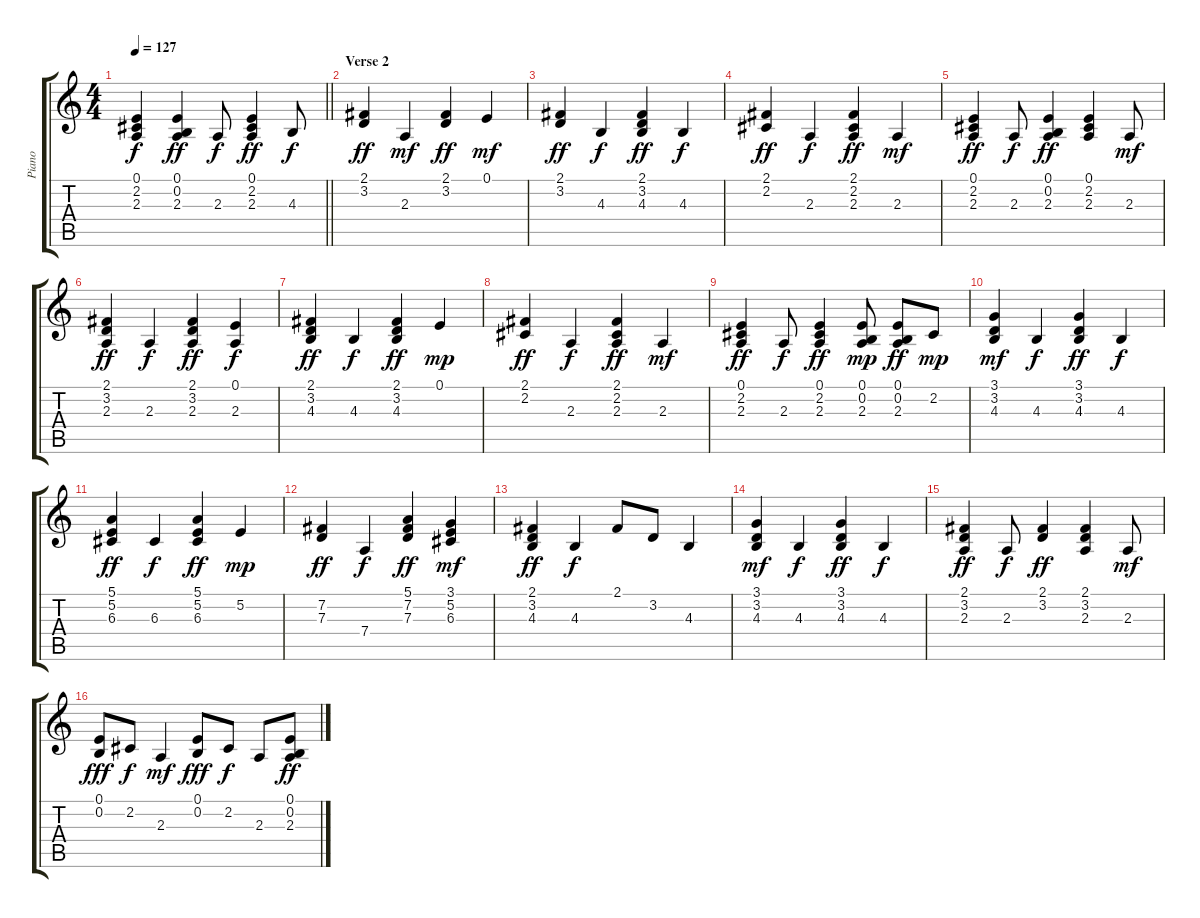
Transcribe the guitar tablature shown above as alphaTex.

\track ("Piano" "Piano") {instrument acousticgrandpiano}
\staff {score tabs}
\tuning (E4 B3 G3 D3 A2 E2) {hide}
\ts (4 4)
\tempo 127
\clef g2
\barLineRight lightlight
\ks c
(0.1{t} 2.2{t} 2.3{t}).4{dy f} (0.1 0.2 2.3).4{dy ff} 2.3.8{dy f} (0.1 2.2 2.3).4{dy ff} 4.3.8{dy f} |
\section ("" "Verse 2")
(2.1 3.2).4{dy ff} 2.3.4{dy mf} (2.1 3.2).4{dy ff} 0.1.4{dy mf} |
(2.1 3.2).4{dy ff} 4.3.4{dy f} (2.1 3.2 4.3).4{dy ff} 4.3.4{dy f} |
(2.1 2.2).4{dy ff} 2.3.4{dy f} (2.1 2.2 2.3).4{dy ff} 2.3.4{dy mf} |
(0.1 2.2 2.3).4{dy ff} 2.3.8{dy f} (0.1 0.2 2.3).4{dy ff} (0.1 2.2 2.3).4 2.3.8{dy mf} |
(2.1 3.2 2.3).4{dy ff} 2.3.4{dy f} (2.1 3.2 2.3).4{dy ff} (0.1 2.3).4{dy f} |
(2.1 3.2 4.3).4{dy ff} 4.3.4{dy f} (2.1 3.2 4.3).4{dy ff} 0.1.4{dy mp} |
(2.1 2.2).4{dy ff} 2.3.4{dy f} (2.1 2.2 2.3).4{dy ff} 2.3.4{dy mf} |
(0.1 2.2 2.3).4{dy ff} 2.3.8{dy f} (0.1 2.2 2.3).4{dy ff} (0.1 0.2 2.3).8{dy mp} (0.1 0.2 2.3).8{dy ff} 2.2.8{dy mp} |
(3.1 3.2 4.3).4{dy mf} 4.3.4{dy f} (3.1 3.2 4.3).4{dy ff} 4.3.4{dy f} |
(5.1 5.2 6.3).4{dy ff} 6.3.4{dy f} (5.1 5.2 6.3).4{dy ff} 5.2.4{dy mp} |
(7.2 7.3).4{dy ff} 7.4.4{dy f} (5.1 7.2 7.3).4{dy ff} (3.1 5.2 6.3).4{dy mf} |
(2.1 3.2 4.3).4{dy ff} 4.3.4{dy f} 2.1.8 3.2.8 4.3.4 |
(3.1 3.2 4.3).4{dy mf} 4.3.4{dy f} (3.1 3.2 4.3).4{dy ff} 4.3.4{dy f} |
(2.1 3.2 2.3).4{dy ff} 2.3.8{dy f} (2.1 3.2).4{dy ff} (2.1 3.2 2.3).4 2.3.8{dy mf} |
(0.1 0.2).8{dy fff} 2.2.8{dy f} 2.3.4{dy mf} (0.1 0.2).8{dy fff} 2.2.8{dy f} 2.3.8 (0.1 0.2 2.3).8{dy ff}
